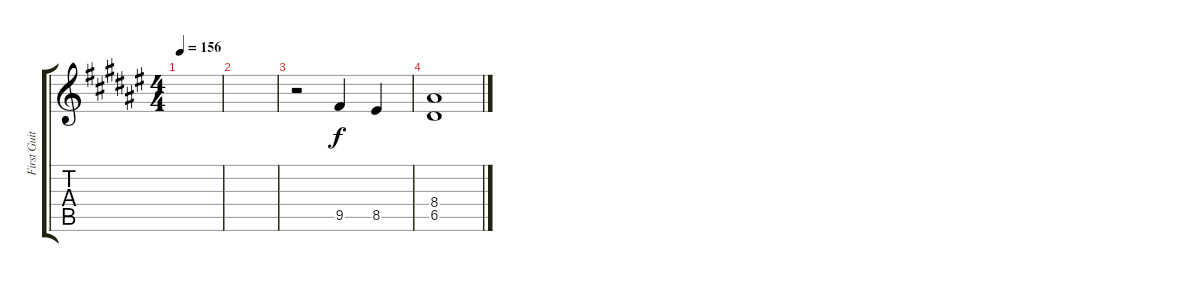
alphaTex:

\track ("First Guitar" "First Guit") {instrument distortionguitar}
\staff {score tabs}
\tuning (E4 B3 G3 D3 A2 E2) {hide}
\ts (4 4)
\tempo 156
\clef g2
\ks f#
|
|
r.2 9.5.4 8.5.4 |
(8.4 6.5).1
